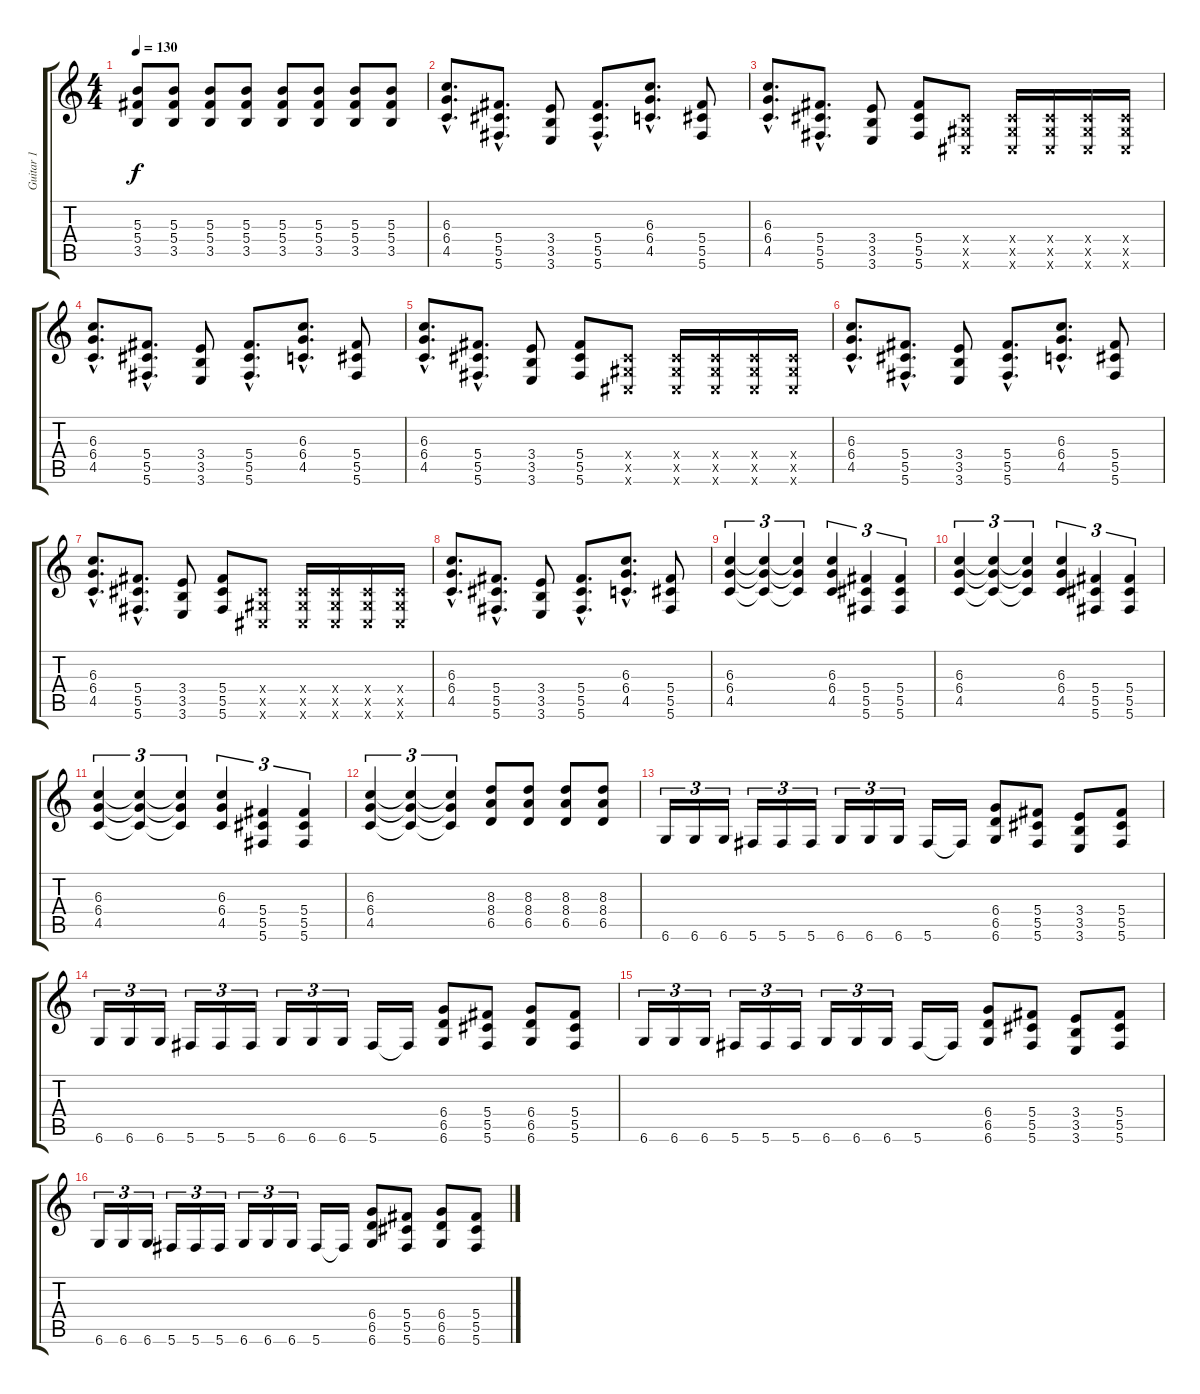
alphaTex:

\track ("Guitar 1" "Guitar 1") {instrument distortionguitar}
\staff {score tabs}
\tuning (Eb4 Bb3 Gb3 Db3 Ab2 Db2) {hide}
\ts (4 4)
\tempo 130
\clef g2
\ks c
(5.3 5.4 3.5).8{dy f} (5.3 5.4 3.5).8 (5.3 5.4 3.5).8 (5.3 5.4 3.5).8 (5.3 5.4 3.5).8 (5.3 5.4 3.5).8 (5.3 5.4 3.5).8 (5.3 5.4 3.5).8 |
(6.3{hac} 6.4{hac} 4.5{hac}).8{d} (5.4{hac} 5.5{hac} 5.6{hac}).8{d} (3.4 3.5 3.6).8 (5.4{hac} 5.5{hac} 5.6{hac}).8{d} (6.3{hac} 6.4{hac} 4.5{hac}).8{d} (5.4 5.5 5.6).8 |
(6.3{hac} 6.4{hac} 4.5{hac}).8{d} (5.4{hac} 5.5{hac} 5.6{hac}).8{d} (3.4 3.5 3.6).8 (5.4 5.5 5.6).8 (0.4{x} 0.5{x} 0.6{x}).8 (0.4{x} 0.5{x} 0.6{x}).16 (0.4{x} 0.5{x} 0.6{x}).16 (0.4{x} 0.5{x} 0.6{x}).16 (0.4{x} 0.5{x} 0.6{x}).16 |
(6.3{hac} 6.4{hac} 4.5{hac}).8{d} (5.4{hac} 5.5{hac} 5.6{hac}).8{d} (3.4 3.5 3.6).8 (5.4{hac} 5.5{hac} 5.6{hac}).8{d} (6.3{hac} 6.4{hac} 4.5{hac}).8{d} (5.4 5.5 5.6).8 |
(6.3{hac} 6.4{hac} 4.5{hac}).8{d} (5.4{hac} 5.5{hac} 5.6{hac}).8{d} (3.4 3.5 3.6).8 (5.4 5.5 5.6).8 (0.4{x} 0.5{x} 0.6{x}).8 (0.4{x} 0.5{x} 0.6{x}).16 (0.4{x} 0.5{x} 0.6{x}).16 (0.4{x} 0.5{x} 0.6{x}).16 (0.4{x} 0.5{x} 0.6{x}).16 |
(6.3{hac} 6.4{hac} 4.5{hac}).8{d} (5.4{hac} 5.5{hac} 5.6{hac}).8{d} (3.4 3.5 3.6).8 (5.4{hac} 5.5{hac} 5.6{hac}).8{d} (6.3{hac} 6.4{hac} 4.5{hac}).8{d} (5.4 5.5 5.6).8 |
(6.3{hac} 6.4{hac} 4.5{hac}).8{d} (5.4{hac} 5.5{hac} 5.6{hac}).8{d} (3.4 3.5 3.6).8 (5.4 5.5 5.6).8 (0.4{x} 0.5{x} 0.6{x}).8 (0.4{x} 0.5{x} 0.6{x}).16 (0.4{x} 0.5{x} 0.6{x}).16 (0.4{x} 0.5{x} 0.6{x}).16 (0.4{x} 0.5{x} 0.6{x}).16 |
(6.3{hac} 6.4{hac} 4.5{hac}).8{d} (5.4{hac} 5.5{hac} 5.6{hac}).8{d} (3.4 3.5 3.6).8 (5.4{hac} 5.5{hac} 5.6{hac}).8{d} (6.3{hac} 6.4{hac} 4.5{hac}).8{d} (5.4 5.5 5.6).8 |
(6.3 6.4 4.5).4{tu (3 2)} (6.3{t} 6.4{t} 4.5{t}).4{tu (3 2)} (6.3{t} 6.4{t} 4.5{t}).4{tu (3 2)} (6.3 6.4 4.5).4{tu (3 2)} (5.4 5.5 5.6).4{tu (3 2)} (5.4 5.5 5.6).4{tu (3 2)} |
(6.3 6.4 4.5).4{tu (3 2)} (6.3{t} 6.4{t} 4.5{t}).4{tu (3 2)} (6.3{t} 6.4{t} 4.5{t}).4{tu (3 2)} (6.3 6.4 4.5).4{tu (3 2)} (5.4 5.5 5.6).4{tu (3 2)} (5.4 5.5 5.6).4{tu (3 2)} |
(6.3 6.4 4.5).4{tu (3 2)} (6.3{t} 6.4{t} 4.5{t}).4{tu (3 2)} (6.3{t} 6.4{t} 4.5{t}).4{tu (3 2)} (6.3 6.4 4.5).4{tu (3 2)} (5.4 5.5 5.6).4{tu (3 2)} (5.4 5.5 5.6).4{tu (3 2)} |
(6.3 6.4 4.5).4{tu (3 2)} (6.3{t} 6.4{t} 4.5{t}).4{tu (3 2)} (6.3{t} 6.4{t} 4.5{t}).4{tu (3 2)} (8.3 8.4 6.5).8 (8.3 8.4 6.5).8 (8.3 8.4 6.5).8 (8.3 8.4 6.5).8 |
6.6.16{tu (3 2)} 6.6.16{tu (3 2)} 6.6.16{tu (3 2)} 5.6.16{tu (3 2)} 5.6.16{tu (3 2)} 5.6.16{tu (3 2)} 6.6.16{tu (3 2)} 6.6.16{tu (3 2)} 6.6.16{tu (3 2)} 5.6.16 5.6{t}.16 (6.4 6.5 6.6).8 (5.4 5.5 5.6).8 (3.4 3.5 3.6).8 (5.4 5.5 5.6).8 |
6.6.16{tu (3 2)} 6.6.16{tu (3 2)} 6.6.16{tu (3 2)} 5.6.16{tu (3 2)} 5.6.16{tu (3 2)} 5.6.16{tu (3 2)} 6.6.16{tu (3 2)} 6.6.16{tu (3 2)} 6.6.16{tu (3 2)} 5.6.16 5.6{t}.16 (6.4 6.5 6.6).8 (5.4 5.5 5.6).8 (6.4 6.5 6.6).8 (5.4 5.5 5.6).8 |
6.6.16{tu (3 2)} 6.6.16{tu (3 2)} 6.6.16{tu (3 2)} 5.6.16{tu (3 2)} 5.6.16{tu (3 2)} 5.6.16{tu (3 2)} 6.6.16{tu (3 2)} 6.6.16{tu (3 2)} 6.6.16{tu (3 2)} 5.6.16 5.6{t}.16 (6.4 6.5 6.6).8 (5.4 5.5 5.6).8 (3.4 3.5 3.6).8 (5.4 5.5 5.6).8 |
6.6.16{tu (3 2)} 6.6.16{tu (3 2)} 6.6.16{tu (3 2)} 5.6.16{tu (3 2)} 5.6.16{tu (3 2)} 5.6.16{tu (3 2)} 6.6.16{tu (3 2)} 6.6.16{tu (3 2)} 6.6.16{tu (3 2)} 5.6.16 5.6{t}.16 (6.4 6.5 6.6).8 (5.4 5.5 5.6).8 (6.4 6.5 6.6).8 (5.4 5.5 5.6).8
